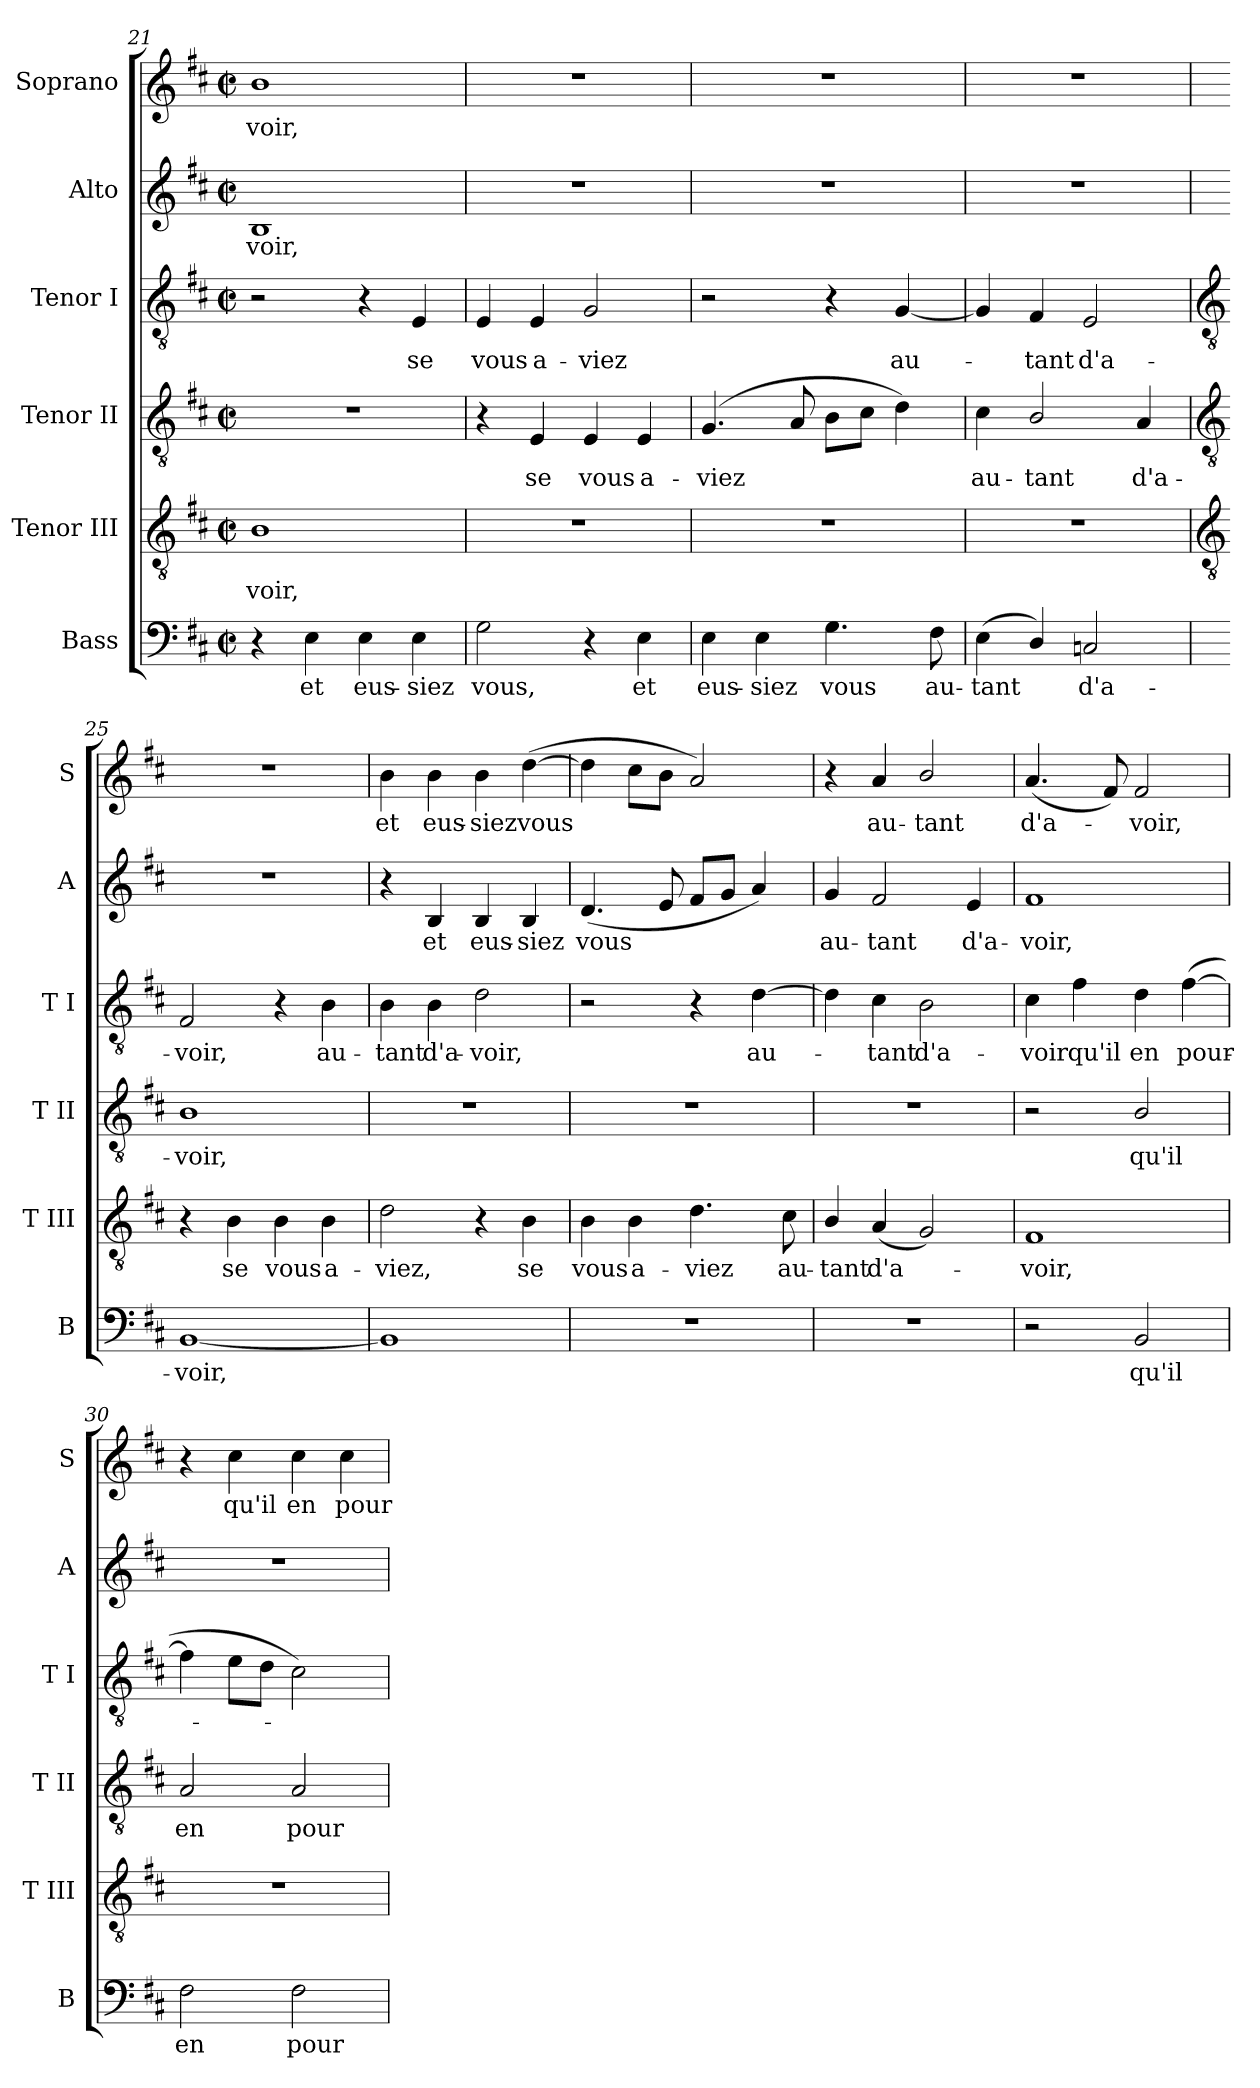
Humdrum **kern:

**kern	**text	**kern	**text	**kern	**text	**kern	**text	**kern	**text	**kern	**text
*part6	*part6	*part5	*part5	*part4	*part4	*part3	*part3	*part2	*part2	*part1	*part1
*staff6	*staff6	*staff5	*staff5	*staff4	*staff4	*staff3	*staff3	*staff2	*staff2	*staff1	*staff1
*I"Bass	*	*I"Tenor III	*	*I"Tenor II	*	*I"Tenor I	*	*I"Alto	*	*I"Soprano	*
*I'B	*	*I'T III	*	*I'T II	*	*I'T I	*	*I'A	*	*I'S	*
*clefF4	*	*clefGv2	*	*clefGv2	*	*clefGv2	*	*clefG2	*	*clefG2	*
*k[f#c#]	*	*k[f#c#]	*	*k[f#c#]	*	*k[f#c#]	*	*k[f#c#]	*	*k[f#c#]	*
*D:	*	*D:	*	*D:	*	*D:	*	*D:	*	*D:	*
*M2/2	*	*M2/2	*	*M2/2	*	*M2/2	*	*M2/2	*	*M2/2	*
*met(c|)	*	*met(c|)	*	*met(c|)	*	*met(c|)	*	*met(c|)	*	*met(c|)	*
=21	=21	=21	=21	=21	=21	=21	=21	=21	=21	=21	=21
!	!	!	!LO:LY:b	!	!	!	!	!	!LO:LY:b	!	!LO:LY:b
4r	.	1B	voir,	1r	.	2r	.	1B	-voir,	1b	-voir,
!	!LO:LY:b	!	!	!	!	!	!	!	!	!	!
4E	et	.	.	.	.	.	.	.	.	.	.
!	!LO:LY:b	!	!	!	!	!	!	!	!	!	!
4E	eus-	.	.	.	.	4r	.	.	.	.	.
!	!LO:LY:b	!	!	!	!	!	!LO:LY:b	!	!	!	!
4E	-siez	.	.	.	.	4E	se	.	.	.	.
=22	=22	=22	=22	=22	=22	=22	=22	=22	=22	=22	=22
!	!LO:LY:b	!	!	!	!	!	!LO:LY:b	!	!	!	!
2G	vous,	1r	.	4r	.	4E	vous	1r	.	1r	.
!	!	!	!	!	!LO:LY:b	!	!LO:LY:b	!	!	!	!
.	.	.	.	4E	se	4E	a-	.	.	.	.
!	!	!	!	!	!LO:LY:b	!	!LO:LY:b	!	!	!	!
4r	.	.	.	4E	vous	2G	-viez	.	.	.	.
!	!LO:LY:b	!	!	!	!LO:LY:b	!	!	!	!	!	!
4E	et	.	.	4E	a-	.	.	.	.	.	.
=23	=23	=23	=23	=23	=23	=23	=23	=23	=23	=23	=23
!	!LO:LY:b	!	!	!	!LO:LY:b	!	!	!	!	!	!
4E	eus-	1r	.	(>4.G	-viez	2r	.	1r	.	1r	.
!	!LO:LY:b	!	!	!	!	!	!	!	!	!	!
4E	-siez	.	.	.	.	.	.	.	.	.	.
.	.	.	.	8A	.	.	.	.	.	.	.
!	!LO:LY:b	!	!	!	!	!	!	!	!	!	!
4.G	vous	.	.	8BL	.	4r	.	.	.	.	.
.	.	.	.	8c#J	.	.	.	.	.	.	.
!	!	!	!	!	!	!	!LO:LY:b	!	!	!	!
.	.	.	.	4d)	.	[4G	au-	.	.	.	.
!	!LO:LY:b	!	!	!	!	!	!	!	!	!	!
8F#	au-	.	.	.	.	.	.	.	.	.	.
=24	=24	=24	=24	=24	=24	=24	=24	=24	=24	=24	=24
!	!LO:LY:b	!	!	!	!LO:LY:b	!	!	!	!	!	!
(<4E	-tant	1r	.	4c#	au-	4G]	.	1r	.	1r	.
!	!	!	!	!	!LO:LY:b	!	!LO:LY:b	!	!	!	!
4D/)	.	.	.	2B/	-tant	4F#	tant	.	.	.	.
!	!LO:LY:b	!	!	!	!	!	!LO:LY:b	!	!	!	!
2Cn	d'a-	.	.	.	.	2E	d'a-	.	.	.	.
!	!	!	!	!	!LO:LY:b	!	!	!	!	!	!
.	.	.	.	4A	d'a-	.	.	.	.	.	.
!!LO:LB:g=z
=25	=25	=25	=25	=25	=25	=25	=25	=25	=25	=25	=25
*	*	*clefGv2	*	*clefGv2	*	*clefGv2	*	*	*	*	*
!	!LO:LY:b	!	!	!	!LO:LY:b	!	!LO:LY:b	!	!	!	!
[1BB	-voir,	4r	.	1B	-voir,	2F#	-voir,	1r	.	1r	.
!	!	!	!LO:LY:b	!	!	!	!	!	!	!	!
.	.	4B	se	.	.	.	.	.	.	.	.
!	!	!	!LO:LY:b	!	!	!	!	!	!	!	!
.	.	4B	vous	.	.	4r	.	.	.	.	.
!	!	!	!LO:LY:b	!	!	!	!LO:LY:b	!	!	!	!
.	.	4B	a-	.	.	4B	au-	.	.	.	.
=26	=26	=26	=26	=26	=26	=26	=26	=26	=26	=26	=26
!	!	!	!LO:LY:b	!	!	!	!LO:LY:b	!	!	!	!LO:LY:b
1BB]	.	2d	-viez,	1r	.	4B	-tant	4r	.	4b	et
!	!	!	!	!	!	!	!LO:LY:b	!	!LO:LY:b	!	!LO:LY:b
.	.	.	.	.	.	4B	d'a-	4B	et	4b	eus-
!	!	!	!	!	!	!	!LO:LY:b	!	!LO:LY:b	!	!LO:LY:b
.	.	4r	.	.	.	2d	-voir,	4B	eus-	4b	-siez
!	!	!	!LO:LY:b	!	!	!	!	!	!LO:LY:b	!	!LO:LY:b
.	.	4B	se	.	.	.	.	4B	-siez	(>[4dd	vous
=27	=27	=27	=27	=27	=27	=27	=27	=27	=27	=27	=27
!	!	!	!LO:LY:b	!	!	!	!	!	!LO:LY:b	!	!
1r	.	4B	vous	1r	.	2r	.	(<4.d	vous	4dd]	.
!	!	!	!LO:LY:b	!	!	!	!	!	!	!	!
.	.	4B	a-	.	.	.	.	.	.	8cc#L	.
.	.	.	.	.	.	.	.	8e	.	8bJ	.
!	!	!	!LO:LY:b	!	!	!	!	!	!	!	!
.	.	4.d	-viez	.	.	4r	.	8f#L	.	2a)	.
.	.	.	.	.	.	.	.	8gJ	.	.	.
!	!	!	!	!	!	!	!LO:LY:b	!	!	!	!
.	.	.	.	.	.	[4d	au-	4a)	.	.	.
!	!	!	!LO:LY:b	!	!	!	!	!	!	!	!
.	.	8c#	au-	.	.	.	.	.	.	.	.
=28	=28	=28	=28	=28	=28	=28	=28	=28	=28	=28	=28
!	!	!	!LO:LY:b	!	!	!	!	!	!LO:LY:b	!	!
1r	.	4B/	-tant	1r	.	4d]	.	4g	au-	4r	.
!	!	!	!LO:LY:b	!	!	!	!LO:LY:b	!	!LO:LY:b	!	!LO:LY:b
.	.	(<4A	d'a-	.	.	4c#	tant	2f#	-tant	4a	au-
!	!	!	!	!	!	!	!LO:LY:b	!	!	!	!LO:LY:b
.	.	2G)	.	.	.	2B	d'a-	.	.	2b/	-tant
!	!	!	!	!	!	!	!	!	!LO:LY:b	!	!
.	.	.	.	.	.	.	.	4e	d'a-	.	.
=29	=29	=29	=29	=29	=29	=29	=29	=29	=29	=29	=29
!	!	!	!LO:LY:b	!	!	!	!LO:LY:b	!	!LO:LY:b	!	!LO:LY:b
2r	.	1F#	voir,	2r	.	4c#	-voir	1f#	-voir,	(<4.a	d'a-
!	!	!	!	!	!	!	!LO:LY:b	!	!	!	!
.	.	.	.	.	.	4f#	qu'il	.	.	.	.
.	.	.	.	.	.	.	.	.	.	8f#)	.
!	!LO:LY:b	!	!	!	!LO:LY:b	!	!LO:LY:b	!	!	!	!LO:LY:b
2BB	qu'il	.	.	2B/	qu'il	4d	en	.	.	2f#	voir,
!	!	!	!	!	!	!	!LO:LY:b	!	!	!	!
.	.	.	.	.	.	(>[4f#	pour-	.	.	.	.
=30	=30	=30	=30	=30	=30	=30	=30	=30	=30	=30	=30
!	!LO:LY:b	!	!	!	!LO:LY:b	!	!	!	!	!	!
2F#	en	1r	.	2A	en	4f#]	.	1r	.	4r	.
!	!	!	!	!	!	!	!	!	!	!	!LO:LY:b
.	.	.	.	.	.	8eL	.	.	.	4cc#	qu'il
.	.	.	.	.	.	8dJ	.	.	.	.	.
!	!LO:LY:b	!	!	!	!LO:LY:b	!	!	!	!	!	!LO:LY:b
2F#	pour-	.	.	2A	pour-	2c#)	.	.	.	4cc#	en
!	!	!	!	!	!	!	!	!	!	!	!LO:LY:b
.	.	.	.	.	.	.	.	.	.	4cc#	pour-
=	=	=	=	=	=	=	=	=	=	=	=
*-	*-	*-	*-	*-	*-	*-	*-	*-	*-	*-	*-
